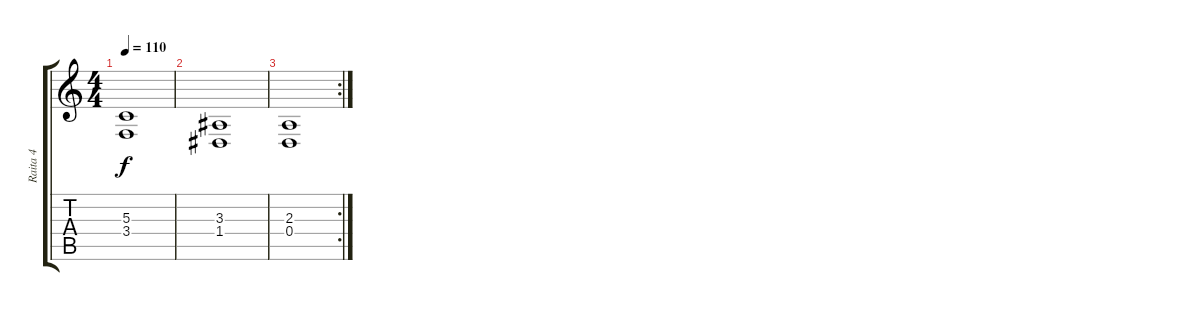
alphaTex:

\track ("Raita 4" "Raita 4") {instrument stringensemble1}
\staff {score tabs}
\tuning (E4 B3 G3 D3 A2 E2) {hide}
\ts (4 4)
\tempo 110
\clef g2
\ks c
(5.3 3.4).1{dy f} |
(3.3 1.4).1 |
\rc 2
(2.3 0.4).1
